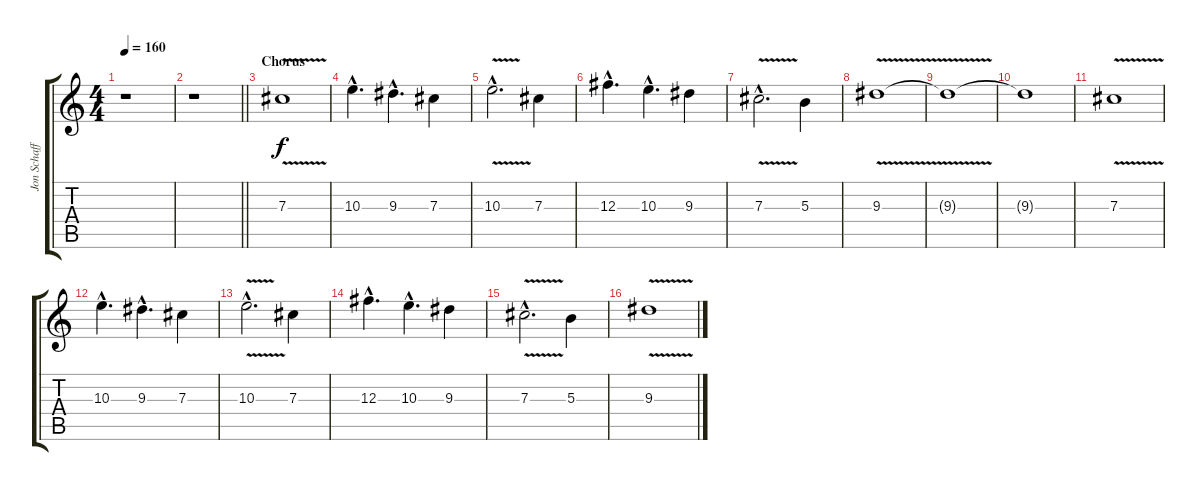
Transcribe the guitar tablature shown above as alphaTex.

\track ("Jon Schaffer" "Jon Schaff") {instrument acousticguitarsteel}
\staff {score tabs}
\tuning (Eb4 Bb3 Gb3 Db3 Ab2 Eb2) {hide}
\ts (4 4)
\tempo 160
\clef g2
\ks c
r.1{dy f} |
\barLineRight lightlight
r.1 |
\section ("" "Chorus")
7.3{v}.1 |
10.3{hac}.4{d} 9.3{hac}.4{d} 7.3.4 |
10.3{v hac}.2{d} 7.3.4 |
12.3{hac}.4{d} 10.3{hac}.4{d} 9.3.4 |
7.3{v hac}.2{d} 5.3.4 |
9.3{v}.1 |
9.3{t}.1 |
9.3{t}.1 |
7.3{v}.1 |
10.3{hac}.4{d} 9.3{hac}.4{d} 7.3.4 |
10.3{v hac}.2{d} 7.3.4 |
12.3{hac}.4{d} 10.3{hac}.4{d} 9.3.4 |
7.3{v hac}.2{d} 5.3.4 |
9.3{v}.1
